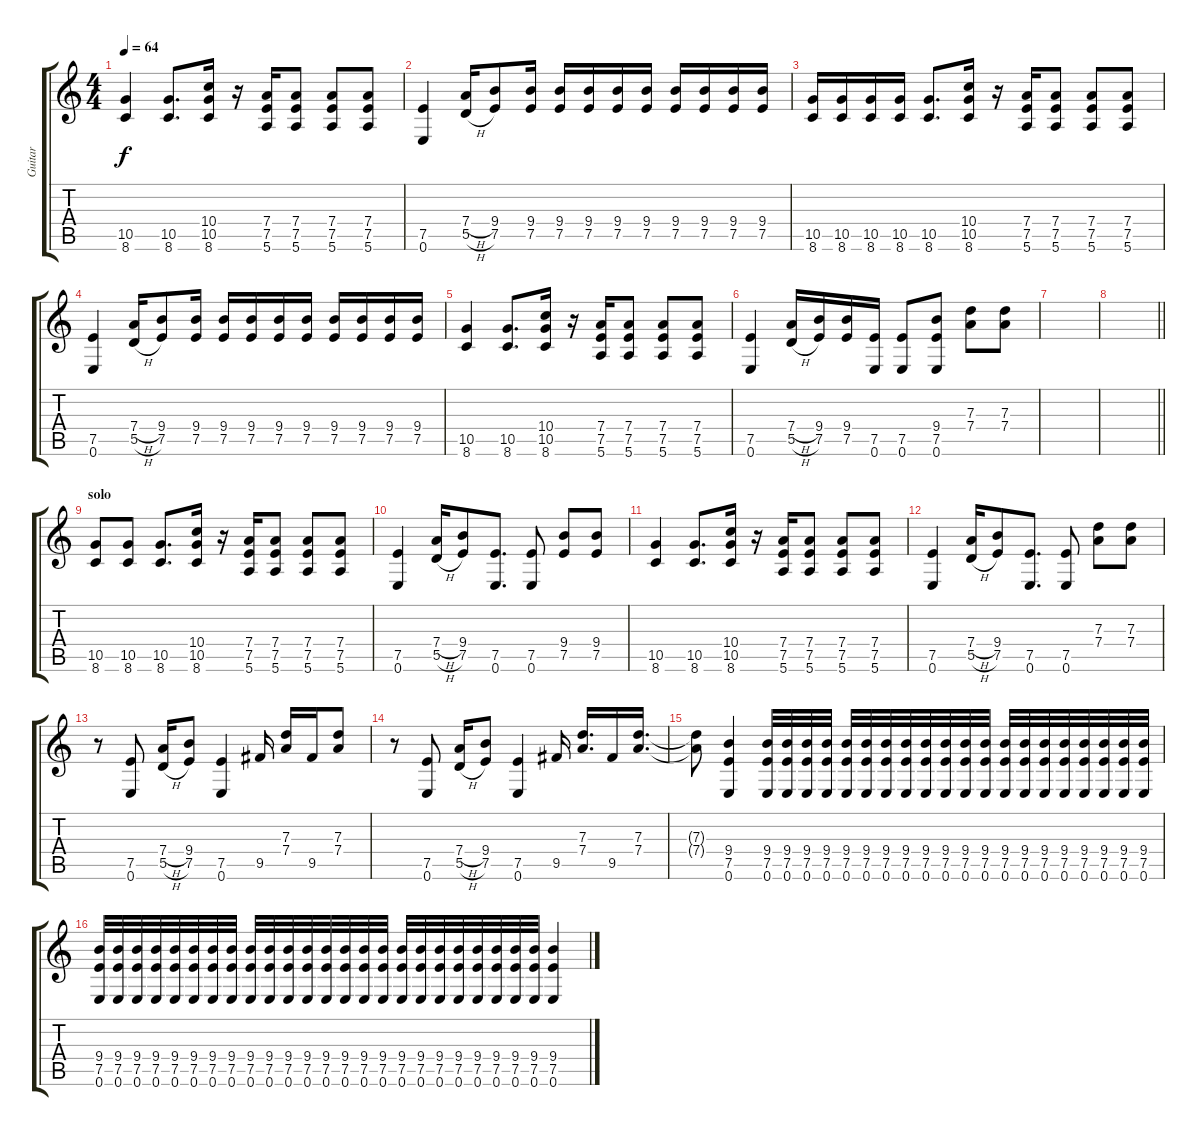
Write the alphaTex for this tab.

\track ("Guitar" "Guitar") {instrument overdrivenguitar}
\staff {score tabs}
\tuning (E4 B3 G3 D3 A2 E2) {hide}
\ts (4 4)
\tempo 64
\clef g2
\ks c
(10.5 8.6).4{dy f} (10.5 8.6).8{d} (10.4 10.5 8.6).16 r.16 (7.4 7.5 5.6).16 (7.4 7.5 5.6).8 (7.4 7.5 5.6).8 (7.4 7.5 5.6).8 |
(7.5 0.6).4 (7.4{h} 5.5{h}).16 (9.4 7.5).8 (9.4 7.5).16 (9.4 7.5).16 (9.4 7.5).16 (9.4 7.5).16 (9.4 7.5).16 (9.4 7.5).16 (9.4 7.5).16 (9.4 7.5).16 (9.4 7.5).16 |
(10.5 8.6).16 (10.5 8.6).16 (10.5 8.6).16 (10.5 8.6).16 (10.5 8.6).8{d} (10.4 10.5 8.6).16 r.16 (7.4 7.5 5.6).16 (7.4 7.5 5.6).8 (7.4 7.5 5.6).8 (7.4 7.5 5.6).8 |
(7.5 0.6).4 (7.4{h} 5.5{h}).16 (9.4 7.5).8 (9.4 7.5).16 (9.4 7.5).16 (9.4 7.5).16 (9.4 7.5).16 (9.4 7.5).16 (9.4 7.5).16 (9.4 7.5).16 (9.4 7.5).16 (9.4 7.5).16 |
(10.5 8.6).4 (10.5 8.6).8{d} (10.4 10.5 8.6).16 r.16 (7.4 7.5 5.6).16 (7.4 7.5 5.6).8 (7.4 7.5 5.6).8 (7.4 7.5 5.6).8 |
(7.5 0.6).4 (7.4{h} 5.5{h}).16 (9.4 7.5).16 (9.4 7.5).16 (7.5 0.6).16 (7.5 0.6).8 (9.4 7.5 0.6).8 (7.3 7.4).8 (7.3 7.4).8 |
|
\barLineRight lightlight
|
\section ("" "solo")
(10.5 8.6).8 (10.5 8.6).8 (10.5 8.6).8{d} (10.4 10.5 8.6).16 r.16 (7.4 7.5 5.6).16 (7.4 7.5 5.6).8 (7.4 7.5 5.6).8 (7.4 7.5 5.6).8 |
(7.5 0.6).4 (7.4{h} 5.5{h}).16 (9.4 7.5).8 (7.5 0.6).8{d} (7.5 0.6).8 (9.4 7.5).8 (9.4 7.5).8 |
(10.5 8.6).4 (10.5 8.6).8{d} (10.4 10.5 8.6).16 r.16 (7.4 7.5 5.6).16 (7.4 7.5 5.6).8 (7.4 7.5 5.6).8 (7.4 7.5 5.6).8 |
(7.5 0.6).4 (7.4{h} 5.5{h}).16 (9.4 7.5).8 (7.5 0.6).8{d} (7.5 0.6).8 (7.3 7.4).8 (7.3 7.4).8 |
r.8 (7.5 0.6).8 (7.4{h} 5.5{h}).16 (9.4 7.5).8 (7.5 0.6).4 9.5.16 (7.3 7.4).16 9.5.16 (7.3 7.4).8 |
r.8 (7.5 0.6).8 (7.4{h} 5.5{h}).16 (9.4 7.5).8 (7.5 0.6).4 9.5.16 (7.3 7.4).16{d} 9.5.16 (7.3 7.4).16{d} |
(7.3{t} 7.4{t}).8 (9.4 7.5 0.6).4 (9.4 7.5 0.6).32 (9.4 7.5 0.6).32 (9.4 7.5 0.6).32 (9.4 7.5 0.6).32 (9.4 7.5 0.6).32 (9.4 7.5 0.6).32 (9.4 7.5 0.6).32 (9.4 7.5 0.6).32 (9.4 7.5 0.6).32 (9.4 7.5 0.6).32 (9.4 7.5 0.6).32 (9.4 7.5 0.6).32 (9.4 7.5 0.6).32 (9.4 7.5 0.6).32 (9.4 7.5 0.6).32 (9.4 7.5 0.6).32 (9.4 7.5 0.6).32 (9.4 7.5 0.6).32 (9.4 7.5 0.6).32 (9.4 7.5 0.6).32 |
(9.4 7.5 0.6).32 (9.4 7.5 0.6).32 (9.4 7.5 0.6).32 (9.4 7.5 0.6).32 (9.4 7.5 0.6).32 (9.4 7.5 0.6).32 (9.4 7.5 0.6).32 (9.4 7.5 0.6).32 (9.4 7.5 0.6).32 (9.4 7.5 0.6).32 (9.4 7.5 0.6).32 (9.4 7.5 0.6).32 (9.4 7.5 0.6).32 (9.4 7.5 0.6).32 (9.4 7.5 0.6).32 (9.4 7.5 0.6).32 (9.4 7.5 0.6).32 (9.4 7.5 0.6).32 (9.4 7.5 0.6).32 (9.4 7.5 0.6).32 (9.4 7.5 0.6).32 (9.4 7.5 0.6).32 (9.4 7.5 0.6).32 (9.4 7.5 0.6).32 (9.4 7.5 0.6).4
